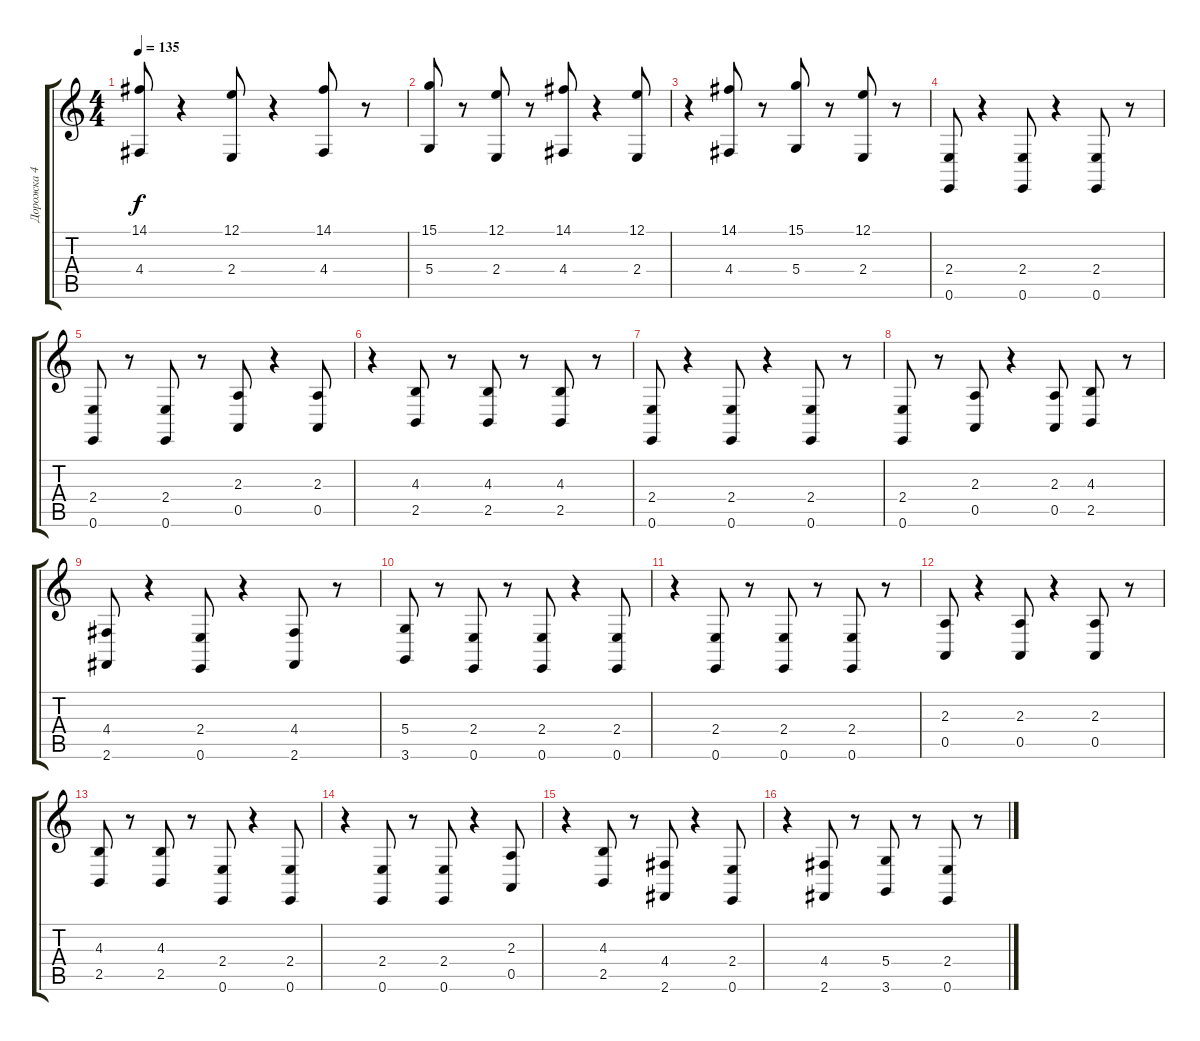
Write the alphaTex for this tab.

\track ("Дорожка 4" "Дорожка 4") {instrument drawbarorgan}
\staff {score tabs}
\tuning (E4 B3 G3 D3 A2 E2) {hide}
\ts (4 4)
\tempo 135
\clef g2
\ks c
(14.1 4.4).8{dy f} r.4 (12.1 2.4).8 r.4 (14.1 4.4).8 r.8 |
(15.1 5.4).8 r.8 (12.1 2.4).8 r.8 (14.1 4.4).8 r.4 (12.1 2.4).8 |
r.4 (14.1 4.4).8 r.8 (15.1 5.4).8 r.8 (12.1 2.4).8 r.8 |
(2.4 0.6).8 r.4 (2.4 0.6).8 r.4 (2.4 0.6).8 r.8 |
(2.4 0.6).8 r.8 (2.4 0.6).8 r.8 (2.3 0.5).8 r.4 (2.3 0.5).8 |
r.4 (4.3 2.5).8 r.8 (4.3 2.5).8 r.8 (4.3 2.5).8 r.8 |
(2.4 0.6).8 r.4 (2.4 0.6).8 r.4 (2.4 0.6).8 r.8 |
(2.4 0.6).8 r.8 (2.3 0.5).8 r.4 (2.3 0.5).8 (4.3 2.5).8 r.8 |
(4.4 2.6).8 r.4 (2.4 0.6).8 r.4 (4.4 2.6).8 r.8 |
(5.4 3.6).8 r.8 (2.4 0.6).8 r.8 (2.4 0.6).8 r.4 (2.4 0.6).8 |
r.4 (2.4 0.6).8 r.8 (2.4 0.6).8 r.8 (2.4 0.6).8 r.8 |
(2.3 0.5).8 r.4 (2.3 0.5).8 r.4 (2.3 0.5).8 r.8 |
(4.3 2.5).8 r.8 (4.3 2.5).8 r.8 (2.4 0.6).8 r.4 (2.4 0.6).8 |
r.4 (2.4 0.6).8 r.8 (2.4 0.6).8 r.4 (2.3 0.5).8 |
r.4 (4.3 2.5).8 r.8 (4.4 2.6).8 r.4 (2.4 0.6).8 |
r.4 (4.4 2.6).8 r.8 (5.4 3.6).8 r.8 (2.4 0.6).8 r.8
